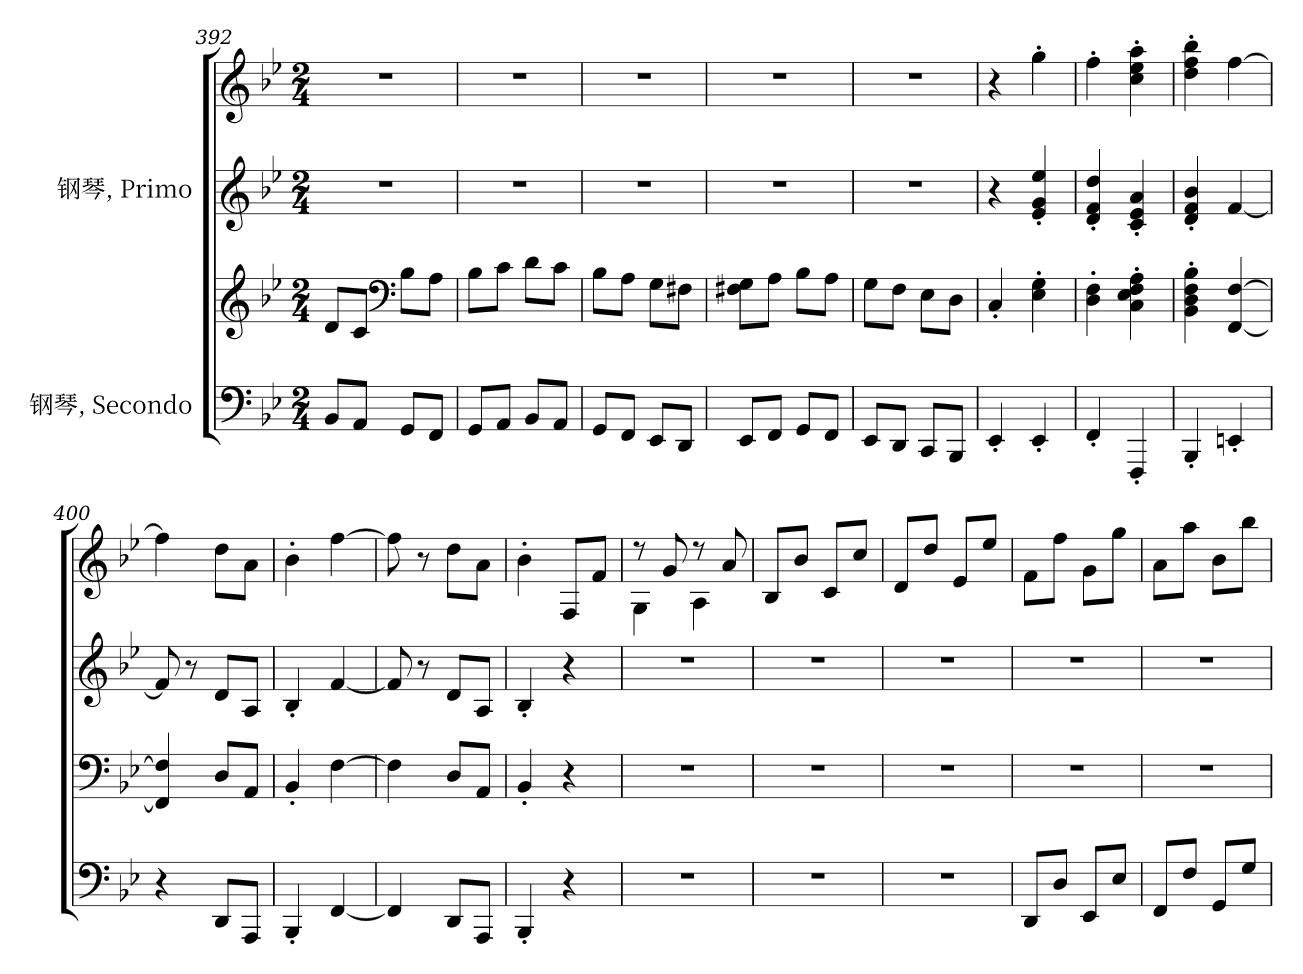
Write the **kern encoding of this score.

**kern	**kern	**kern	**kern
*part2	*part2	*part1	*part1
*staff4	*staff3	*staff2	*staff1
*I"钢琴, Secondo	*	*I"钢琴, Primo	*
*clefF4	*clefG2	*clefG2	*clefG2
*k[b-e-]	*k[b-e-]	*k[b-e-]	*k[b-e-]
*M2/4	*M2/4	*M2/4	*M2/4
=392	=392	=392	=392
8BB-/L	8d/L	2r	2r
8AA/J	8c/J	.	.
*	*clefF4	*	*
8GG/L	8B-\L	.	.
8FF/J	8A\J	.	.
=393	=393	=393	=393
8GG/L	8B-\L	2r	2r
8AA/J	8c\J	.	.
8BB-/L	8d\L	.	.
8AA/J	8c\J	.	.
=394	=394	=394	=394
8GG/L	8B-\L	2r	2r
8FF/J	8A\J	.	.
8EE-/L	8G\L	.	.
8DD/J	8F#X\J	.	.
=395	=395	=395	=395
8EE-/L	8F#X\ 8G\L	2r	2r
8FF/J	8A\J	.	.
8GG/L	8B-\L	.	.
8FF/J	8A\J	.	.
!!LO:LB:g=z
=396	=396	=396	=396
8EE-/L	8G\L	2r	2r
8DD/J	8F\J	.	.
8CC/L	8E-\L	.	.
8BBB-/J	8D\J	.	.
=397	=397	=397	=397
4EE-'/	4C'/	4r	4r
4EE-'/	4E-\' 4G\'	4e-/' 4g/' 4ee-/'	4gg'\
=398	=398	=398	=398
4FF'/	4D\' 4F\'	4d/' 4f/' 4dd/'	4ff'\
4FFF'/	4C\' 4E-\' 4F\' 4A\'	4c/' 4e-/' 4a/'	4cc\' 4ee-\' 4aa\'
=399	=399	=399	=399
4BBB-'/	4BB-\' 4D\' 4F\' 4B-\'	4d/' 4f/' 4b-/'	4dd\' 4ff\' 4bb-\'
4EEn'/	[4FF/ [4F/	[4f/	[4ff\
=400	=400	=400	=400
4r	4FF/] 4F/]	8f/]	4ff\]
.	.	8r	.
8DD/L	8D/L	8d/L	8dd\L
8AAA/J	8AA/J	8A/J	8a\J
=401	=401	=401	=401
4BBB-'/	4BB-'/	4B-'/	4b-'\
[4FF/	[4F\	[4f/	[4ff\
=402	=402	=402	=402
4FF/]	4F\]	8f/]	8ff\]
.	.	8r	8r
8DD/L	8D/L	8d/L	8dd\L
8AAA/J	8AA/J	8A/J	8a\J
=403	=403	=403	=403
4BBB-'/	4BB-'/	4B-'/	4b-'\
4r	4r	4r	8F/L
.	.	.	8f/J
!!LO:LB:g=z
=404	=404	=404	=404
*	*	*	*^
2r	2r	2r	8r	4G\
.	.	.	8g/	.
.	.	.	8r	4A\
.	.	.	8a/	.
*	*	*	*v	*v
=405	=405	=405	=405
2r	2r	2r	8B-/L
.	.	.	8b-/J
.	.	.	8c/L
.	.	.	8cc/J
=406	=406	=406	=406
2r	2r	2r	8d/L
.	.	.	8dd/J
.	.	.	8e-/L
.	.	.	8ee-/J
=407	=407	=407	=407
8DD/L	2r	2r	8f\L
8D/J	.	.	8ff\J
8EE-/L	.	.	8g\L
8E-/J	.	.	8gg\J
=408	=408	=408	=408
8FF/L	2r	2r	8a\L
8F/J	.	.	8aa\J
8GG/L	.	.	8b-\L
8G/J	.	.	8bb-\J
=	=	=	=
*-	*-	*-	*-
